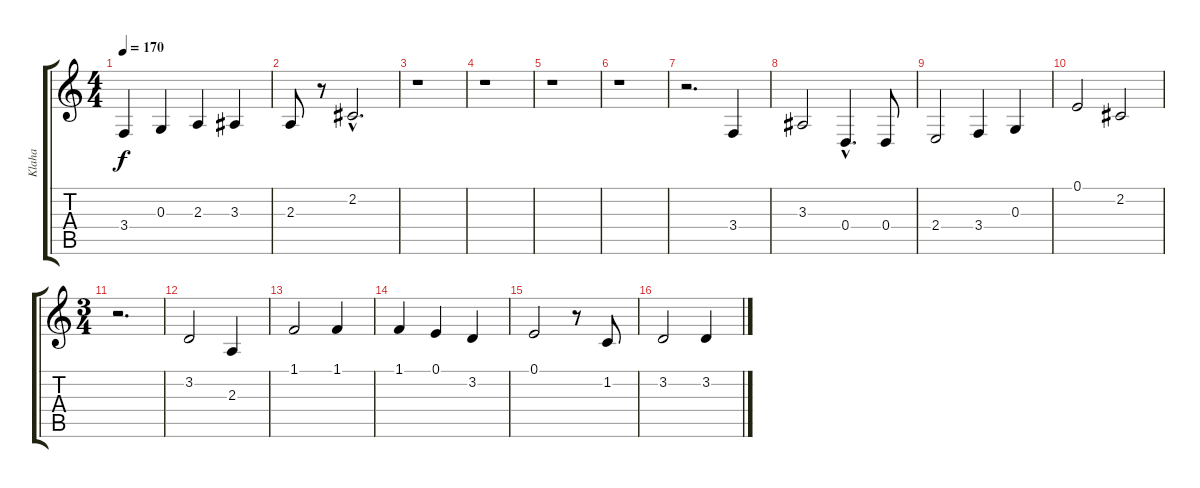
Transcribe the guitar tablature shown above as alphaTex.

\track ("Klaha" "Klaha") {instrument cello}
\staff {score tabs}
\tuning (E4 B3 G3 D3 A2 E2) {hide}
\ts (4 4)
\tempo 170
\clef g2
\ks c
3.4.4{dy f} 0.3.4 2.3.4 3.3.4 |
2.3.8 r.8 2.2{hac}.2{d} |
r.1 |
r.1 |
r.1 |
r.1 |
r.2{d} 3.4.4{volume 11} |
3.3.2 0.4{hac}.4{d} 0.4.8 |
2.4.2 3.4.4 0.3.4 |
0.1.2 2.2.2 |
\ts (3 4)
r.2{d} |
3.2.2{volume 12} 2.3.4 |
1.1.2 1.1.4 |
1.1.4 0.1.4 3.2.4 |
0.1.2 r.8 1.2.8 |
3.2.2 3.2.4
